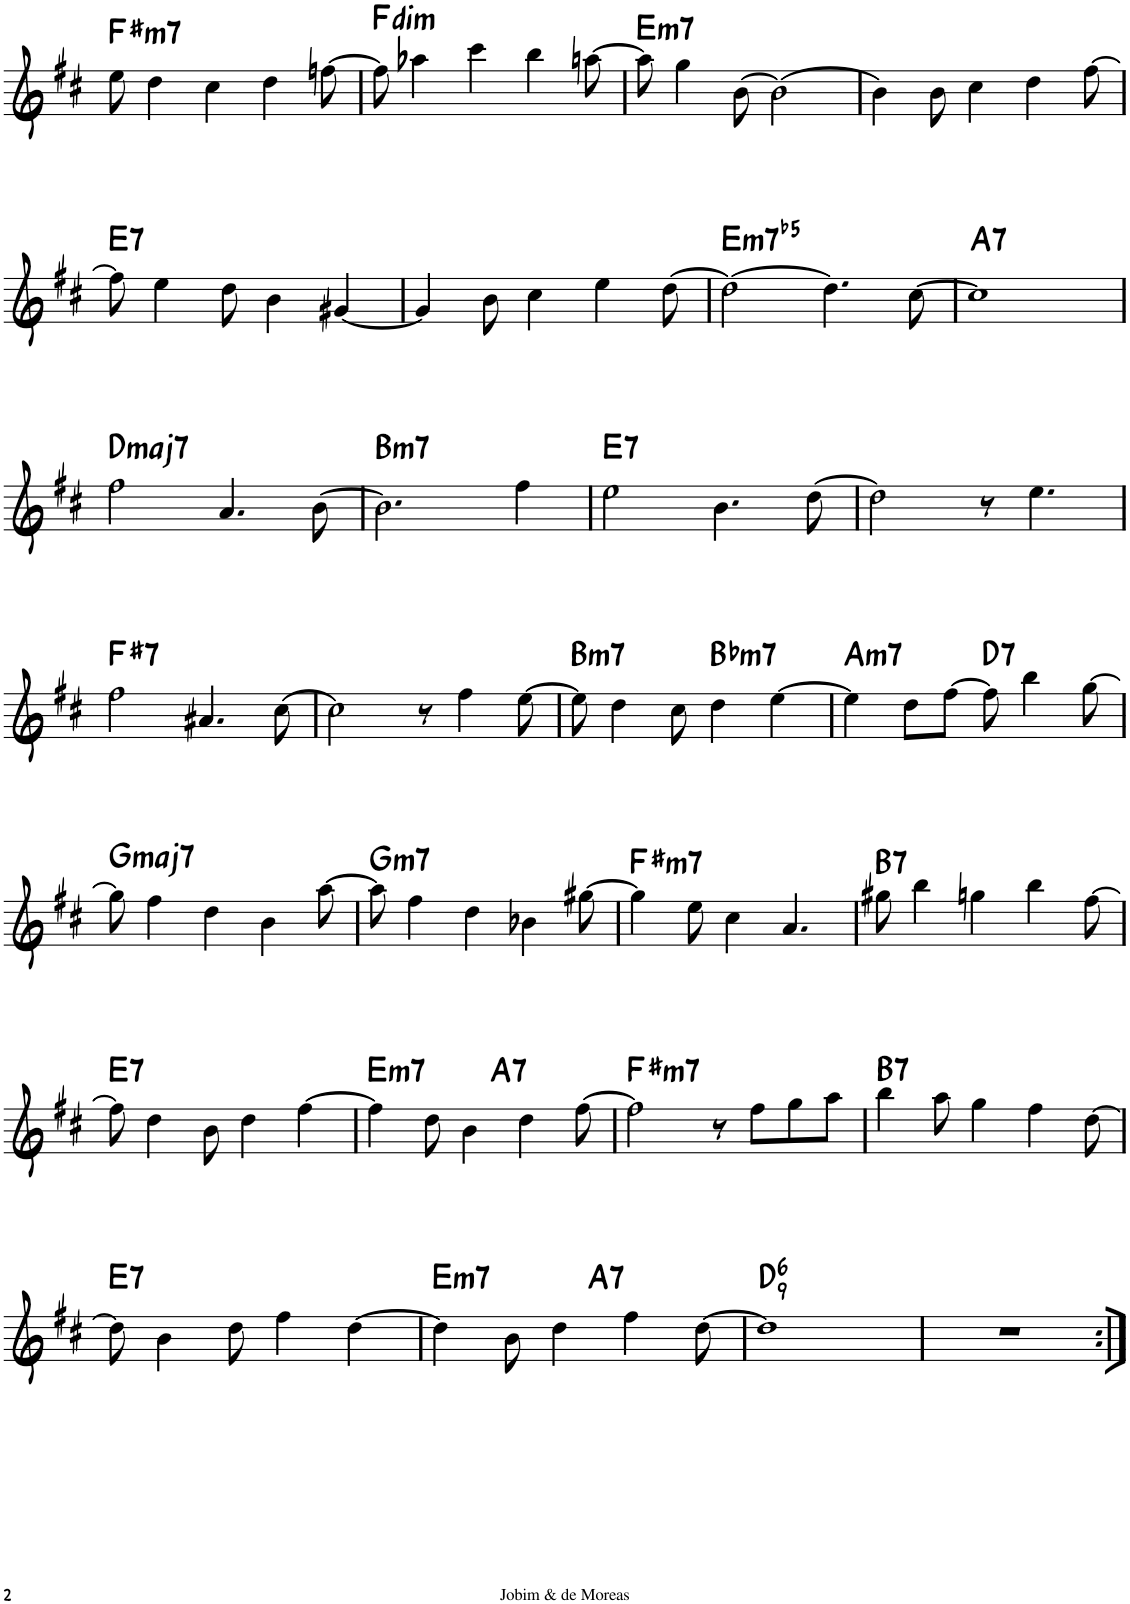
**kern	**harte
*part1	*part1
*staff1	*
*I"Piano	*
*I'Pno.	*
!!LO:PB:g=z
*clefG2	*
*k[f#c#]	*
*M4/4	*
=41	=41
!	!LO:H:kt=m7
8ee\	F#:min7
4dd\	.
4cc#\	.
4dd\	.
[8ffn\	.
=42	=42
!	!LO:H:kt=dim
8ff\]	F:dim
4aa-X\	.
4ccc#\	.
4bb\	.
[8aan\	.
=43	=43
!	!LO:H:kt=m7
8aa\]	E:min7
4gg\	.
[8b\	.
2b\_	.
=44	=44
4b\]	.
8b\	.
4cc#\	.
4dd\	.
[8ff#\	.
!!LO:LB:g=z
=45	=45
!	!LO:H:kt=7
8ff#\]	E:7
4ee\	.
8dd\	.
4b\	.
[4g#X/	.
=46	=46
4g#/]	.
8b\	.
4cc#\	.
4ee\	.
[8dd\	.
=47	=47
!	!LO:H:kt=m7b5
2dd\_	E:hdim7
4.dd\]	.
[8cc#\	.
=48	=48
!	!LO:H:kt=7
1cc#]	A:7
!!LO:LB:g=z
=49	=49
!	!LO:H:kt=maj7
2ff#\	D:maj7
4.a/	.
[8b\	.
=50	=50
!	!LO:H:kt=m7
2.b\]	B:min7
4ff#\	.
=51	=51
!	!LO:H:kt=7
2ee\	E:7
4.b\	.
[8dd\	.
=52	=52
2dd\]	.
8r	.
4.ee\	.
!!LO:LB:g=z
=53	=53
!	!LO:H:kt=7
2ff#\	F#:7
4.a#X/	.
[8cc#\	.
=54	=54
2cc#\]	.
8r	.
4ff#\	.
[8ee\	.
=55	=55
!	!LO:H:kt=m7
8ee\]	B:min7
4dd\	.
8cc#\	.
!	!LO:H:kt=m7
4dd\	Bb:min7
[4ee\	.
=56	=56
!	!LO:H:kt=m7
4ee\]	A:min7
8dd\L	.
[8ff#\J	.
!	!LO:H:kt=7
8ff#\]	D:7
4bb\	.
[8gg\	.
!!LO:LB:g=z
=57	=57
!	!LO:H:kt=maj7
8gg\]	G:maj7
4ff#\	.
4dd\	.
4b\	.
[8aa\	.
=58	=58
!	!LO:H:kt=m7
8aa\]	G:min7
4ff#\	.
4dd\	.
4b-X\	.
[8gg#X\	.
=59	=59
!	!LO:H:kt=m7
4gg#\]	F#:min7
8ee\	.
4cc#\	.
4.a/	.
=60	=60
!	!LO:H:kt=7
8gg#X\	B:7
4bb\	.
4ggn\	.
4bb\	.
[8ff#\	.
!!LO:LB:g=z
=61	=61
!	!LO:H:kt=7
8ff#\]	E:7
4dd\	.
8b\	.
4dd\	.
[4ff#\	.
=62	=62
!	!LO:H:kt=m7
*^	*
4ff#\]	2ryy	E:min7
8dd\	.	.
4b\	.	.
!	!	!LO:H:kt=7
.	2ryy	A:7
4dd\	.	.
[8ff#\	.	.
=63	=63	=63
!	!	!LO:H:kt=m7
*v	*v	*
2ff#\]	F#:min7
8r	.
8ff#\L	.
8gg\	.
8aa\J	.
=64	=64
!	!LO:H:kt=7
4bb\	B:7
8aa\	.
4gg\	.
4ff#\	.
[8dd\	.
!!LO:LB:g=z
=65	=65
!	!LO:H:kt=7
8dd\]	E:7
4b\	.
8dd\	.
4ff#\	.
[4dd\	.
=66	=66
!	!LO:H:kt=m7
*^	*
4dd\]	2ryy	E:min7
8b\	.	.
4dd\	.	.
!	!	!LO:H:kt=7
.	2ryy	A:7
4ff#\	.	.
[8dd\	.	.
=67	=67	=67
!	!	!LO:H:kt=6
*v	*v	*
1dd]	D:maj6(9)
=68	=68
1r	.
=:|!	=:|!
*-	*-
